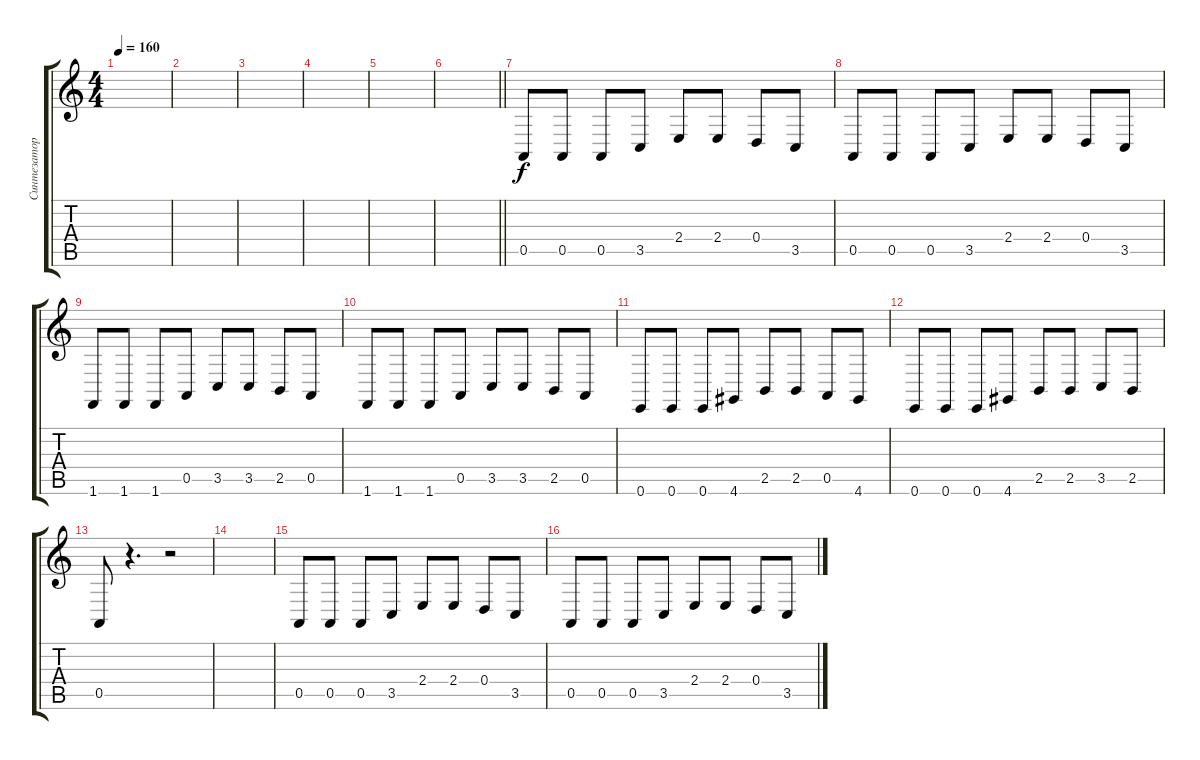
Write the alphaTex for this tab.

\track ("Синтезатор" "Синтезатор") {instrument shamisen}
\staff {score tabs}
\tuning (E4 B3 G3 D3 A2 E2) {hide}
\ts (4 4)
\tempo 160
\clef g2
\ks c
|
|
|
|
|
\barLineRight lightlight
|
0.5.8{volume 14 instrument shamisen} 0.5.8 0.5.8 3.5.8 2.4.8 2.4.8 0.4.8 3.5.8 |
0.5.8 0.5.8 0.5.8 3.5.8 2.4.8 2.4.8 0.4.8 3.5.8 |
1.6.8 1.6.8 1.6.8 0.5.8 3.5.8 3.5.8 2.5.8 0.5.8 |
1.6.8 1.6.8 1.6.8 0.5.8 3.5.8 3.5.8 2.5.8 0.5.8 |
0.6.8 0.6.8 0.6.8 4.6.8 2.5.8 2.5.8 0.5.8 4.6.8 |
0.6.8 0.6.8 0.6.8 4.6.8 2.5.8 2.5.8 3.5.8 2.5.8 |
0.5.8 r.4{d} r.2 |
|
0.5.8 0.5.8 0.5.8 3.5.8 2.4.8 2.4.8 0.4.8 3.5.8 |
0.5.8 0.5.8 0.5.8 3.5.8 2.4.8 2.4.8 0.4.8 3.5.8
